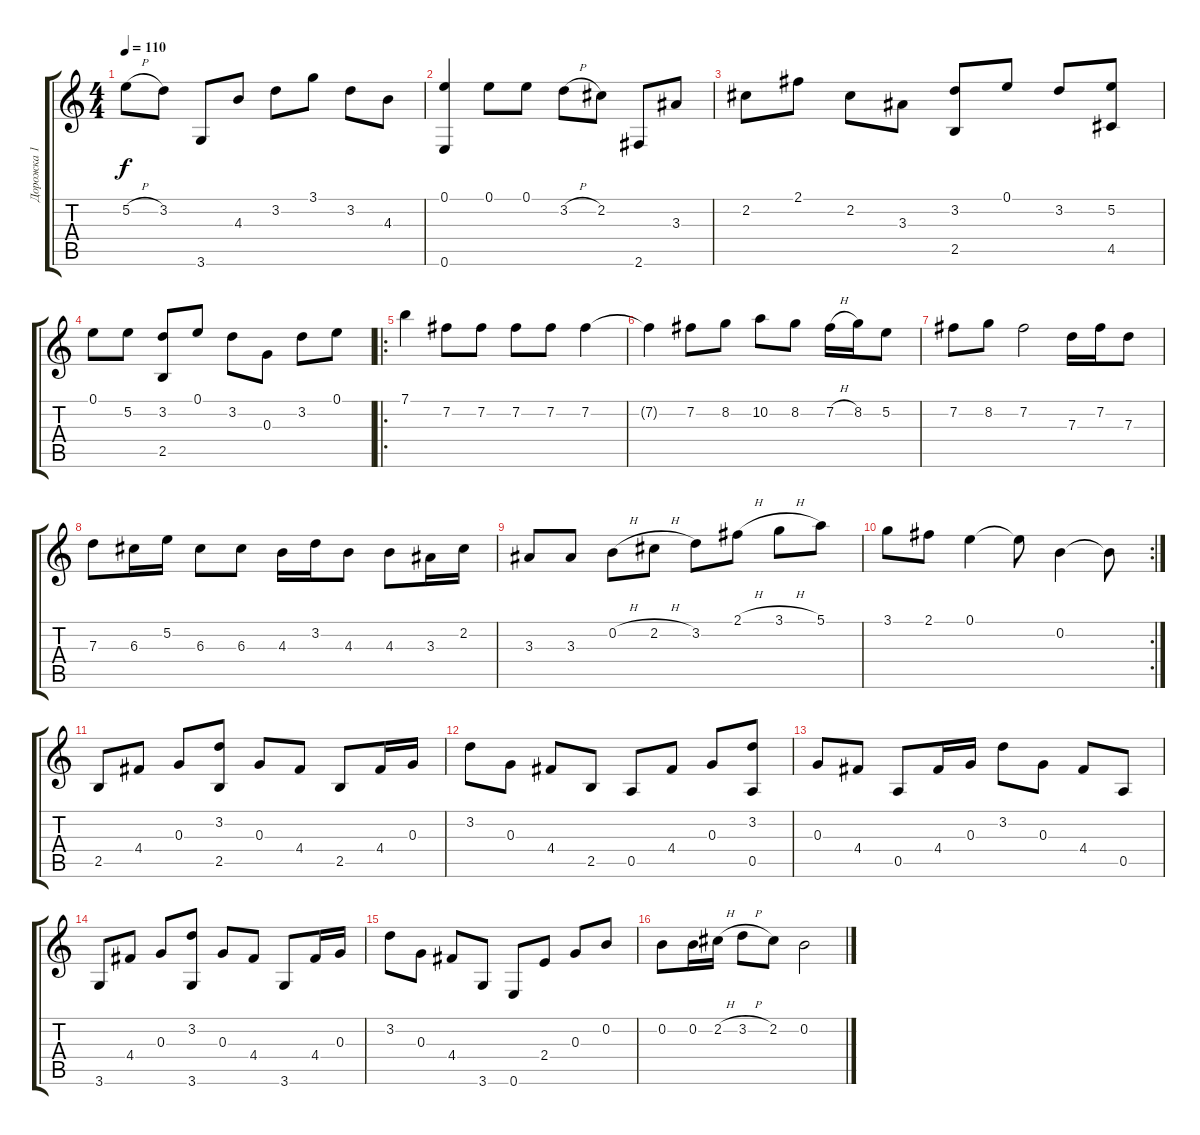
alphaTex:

\track ("Дорожка 1" "Дорожка 1") {instrument acousticguitarnylon}
\staff {score tabs}
\tuning (E4 B3 G3 D3 A2 E2) {hide}
\ts (4 4)
\tempo 110
\clef g2
\ks c
5.2{h}.8{dy f} 3.2.8 3.6.8 4.3.8 3.2.8 3.1.8 3.2.8 4.3.8 |
(0.1 0.6).4 0.1.8 0.1.8 3.2{h}.8 2.2.8 2.6.8 3.3.8 |
2.2.8 2.1.8 2.2.8 3.3.8 (3.2 2.5).8 0.1.8 3.2.8 (5.2 4.5).8 |
0.1.8 5.2.8 (3.2 2.5).8 0.1.8 3.2.8 0.3.8 3.2.8 0.1.8 |
\ro
7.1.4 7.2.8 7.2.8 7.2.8 7.2.8 7.2.4 |
7.2{t}.4 7.2.8 8.2.8 10.2.8 8.2.8 7.2{h}.16 8.2.16 5.2.8 |
7.2.8 8.2.8 7.2.2 7.3.16 7.2.16 7.3.8 |
7.3.8 6.3.16 5.2.16 6.3.8 6.3.8 4.3.16 3.2.16 4.3.8 4.3.8 3.3.16 2.2.16 |
3.3.8 3.3.8 0.2{h}.8 2.2{h}.8 3.2.8 2.1{h}.8 3.1{h}.8 5.1.8 |
\rc 2
3.1.8 2.1.8 0.1.4 0.1{t}.8 0.2.4 0.2{t}.8 |
2.5.8 4.4.8 0.3.8 (3.2 2.5).8 0.3.8 4.4.8 2.5.8 4.4.16 0.3.16 |
3.2.8 0.3.8 4.4.8 2.5.8 0.5.8 4.4.8 0.3.8 (3.2 0.5).8 |
0.3.8 4.4.8 0.5.8 4.4.16 0.3.16 3.2.8 0.3.8 4.4.8 0.5.8 |
3.6.8 4.4.8 0.3.8 (3.2 3.6).8 0.3.8 4.4.8 3.6.8 4.4.16 0.3.16 |
3.2.8 0.3.8 4.4.8 3.6.8 0.6.8 2.4.8 0.3.8 0.2.8 |
0.2.8 0.2.16 2.2{h}.16 3.2{h}.8 2.2.8 0.2.2
